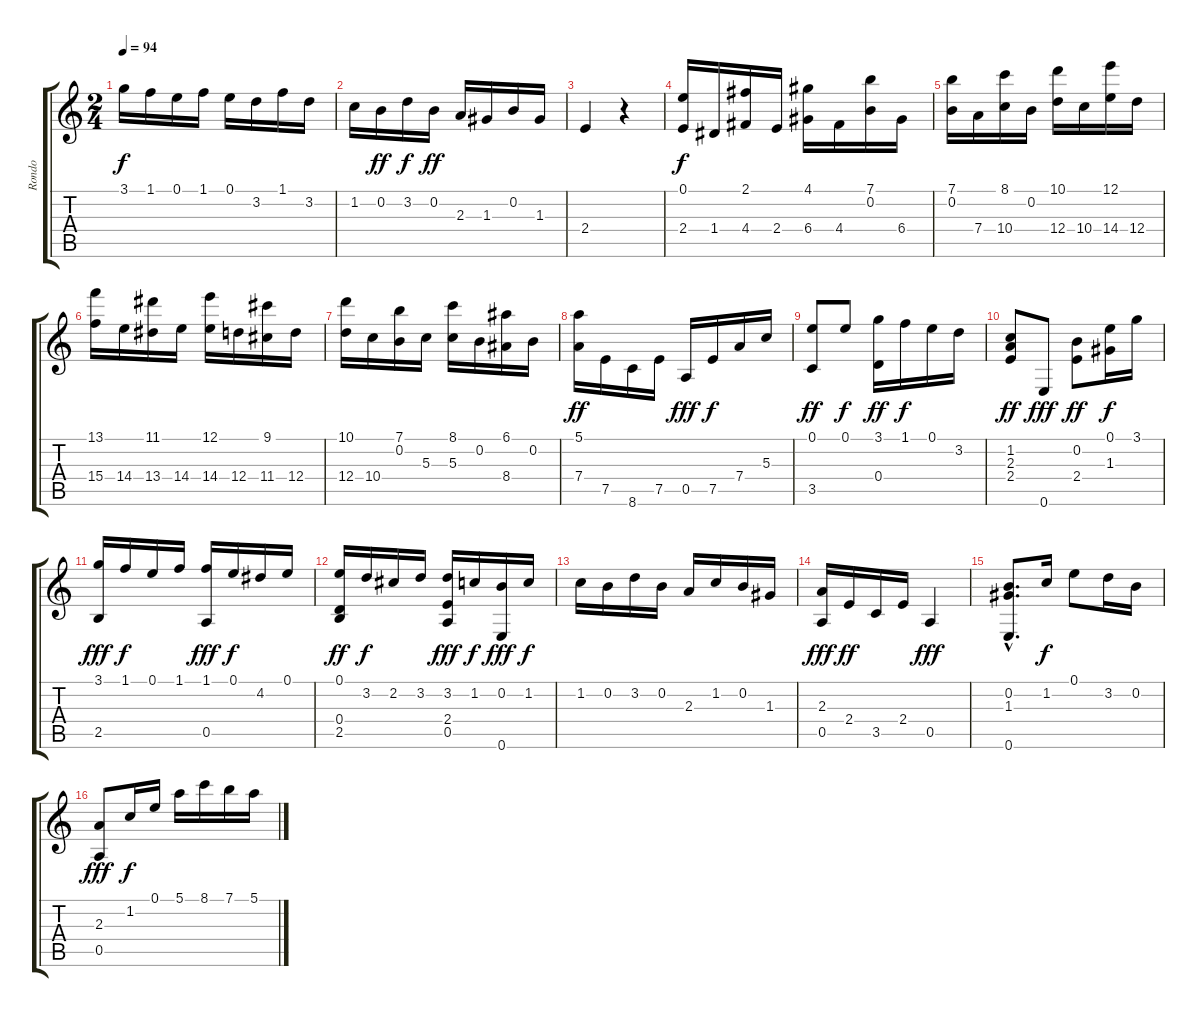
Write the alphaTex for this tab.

\track ("Rondo" "Rondo") {instrument acousticguitarnylon}
\staff {score tabs}
\tuning (E4 B3 G3 D3 A2 E2) {hide}
\ts (2 4)
\tempo 94
\clef g2
\ks c
3.1.16{dy f} 1.1.16 0.1.16 1.1.16 0.1.16 3.2.16 1.1.16 3.2.16 |
1.2.16 0.2.16{dy ff} 3.2.16{dy f} 0.2.16{dy ff} 2.3.16 1.3.16 0.2.16 1.3.16 |
2.4.4 r.4 |
(0.1 2.4).16{dy f} 1.4.16 (2.1 4.4).16 2.4.16 (4.1 6.4).16 4.4.16 (7.1 0.2).16 6.4.16 |
(7.1 0.2).16 7.4.16 (8.1 10.4).16 0.2.16 (10.1 12.4).16 10.4.16 (12.1 14.4).16 12.4.16 |
(13.1 15.4).16 14.4.16 (11.1 13.4).16 14.4.16 (12.1 14.4).16 12.4.16 (9.1 11.4).16 12.4.16 |
(10.1 12.4).16 10.4.16 (7.1 0.2).16 5.3.16 (8.1 5.3).16 0.2.16 (6.1 8.4).16 0.2.16 |
(5.1 7.4).16{dy ff} 7.5.16 8.6.16 7.5.16 0.5.16{dy fff} 7.5.16{dy f} 7.4.16 5.3.16 |
(0.1 3.5).8{dy ff} 0.1.8{dy f} (3.1 0.4).16{dy ff} 1.1.16{dy f} 0.1.16 3.2.16 |
(1.2 2.3 2.4).8{dy ff} 0.6.8{dy fff} (0.2 2.4).8{dy ff} (0.1 1.3).16{dy f} 3.1.16 |
(3.1 2.5).16{dy fff} 1.1.16{dy f} 0.1.16 1.1.16 (1.1 0.5).16{dy fff} 0.1.16{dy f} 4.2.16 0.1.16 |
(0.1 0.4 2.5).16{dy ff} 3.2.16{dy f} 2.2.16 3.2.16 (3.2 2.4 0.5).16{dy fff} 1.2.16{dy f} (0.2 0.6).16{dy fff} 1.2.16{dy f} |
1.2.16 0.2.16 3.2.16 0.2.16 2.3.16 1.2.16 0.2.16 1.3.16 |
(2.3 0.5).16{dy fff} 2.4.16{dy ff} 3.5.16 2.4.16 0.5.4{dy fff} |
(0.2{hac} 1.3 0.6).8{d} 1.2.16{dy f} 0.1.8 3.2.16 0.2.16 |
(2.3 0.5).8{dy fff} 1.2.16{dy f} 0.1.16 5.1.16 8.1.16 7.1.16 5.1.16
